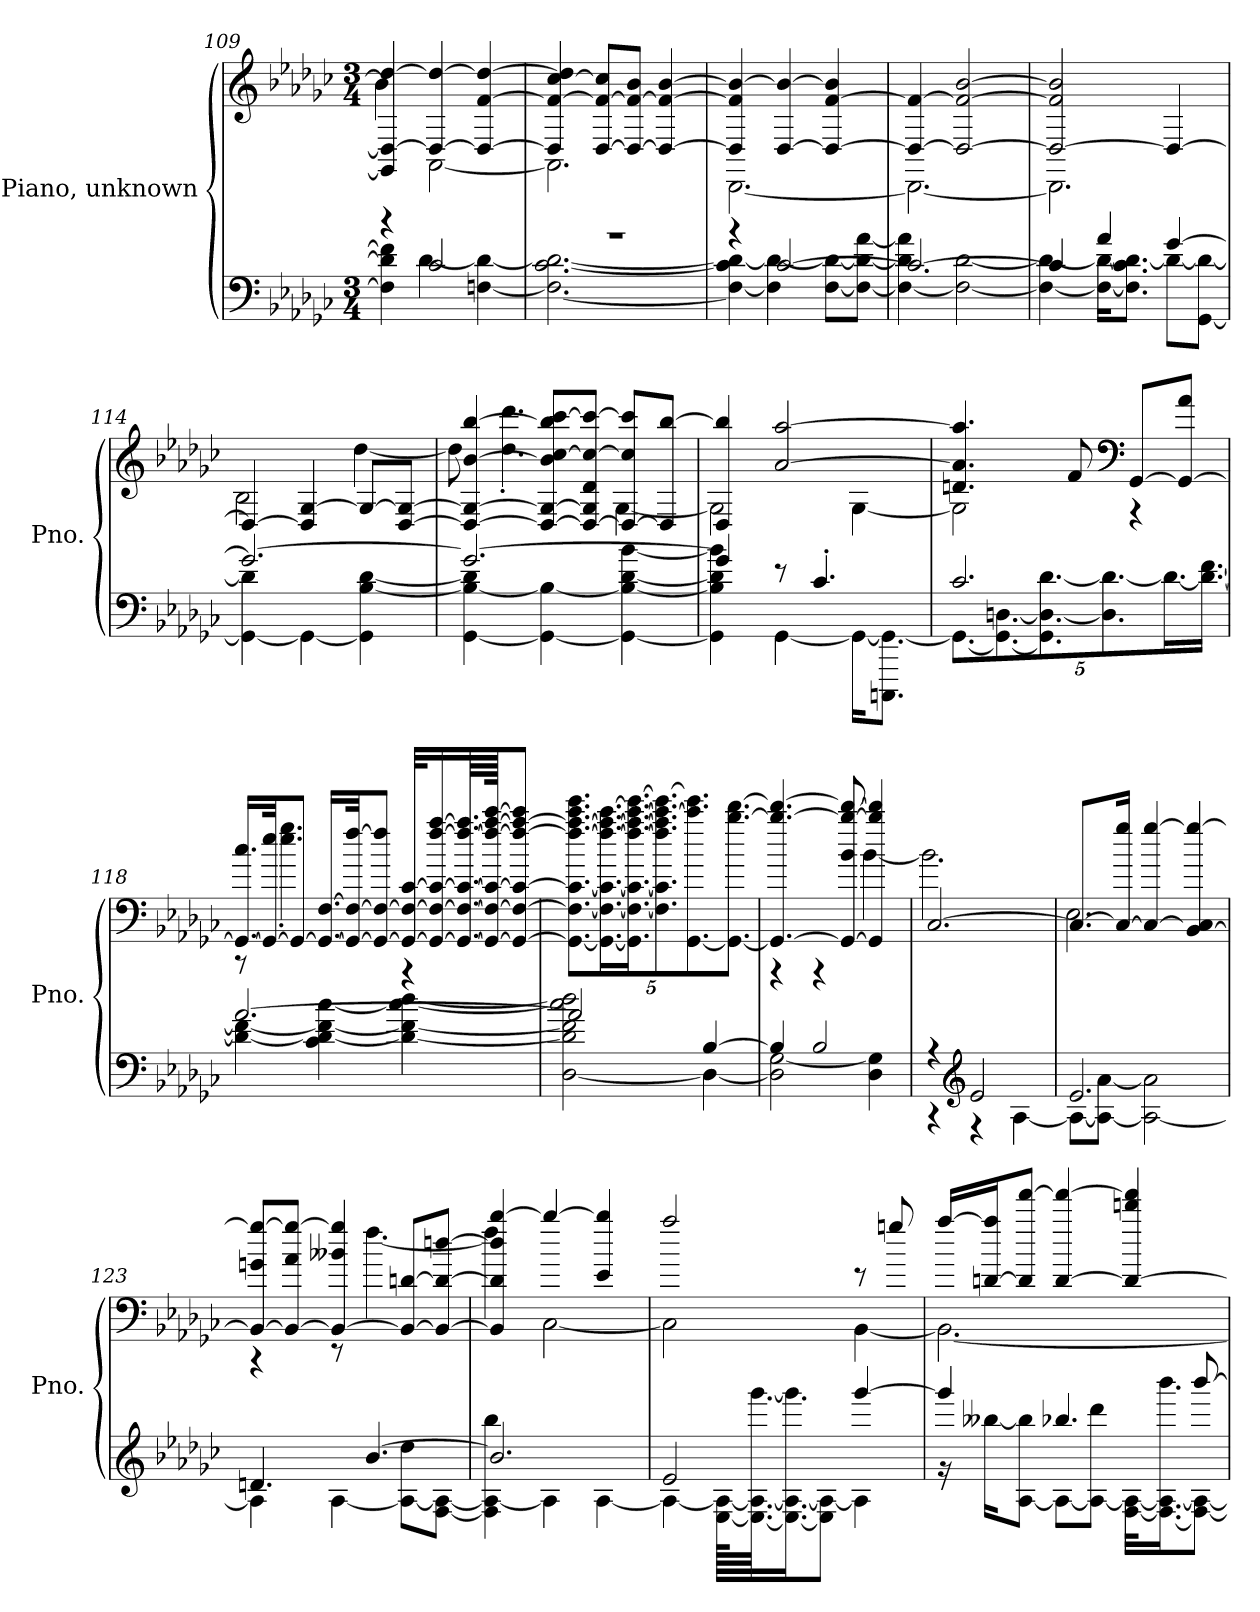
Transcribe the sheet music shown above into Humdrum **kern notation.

**kern	**kern
*part1	*part1
*staff2	*staff1
*I"Piano, unknown	*
*I'Pno.	*
*clefF4	*clefG2
*k[b-e-a-d-g-c-]	*k[b-e-a-d-g-c-]
*M3/4	*M3/4
=109	=109
*^	*^
4r	4F-\] 4d-\] 4f-\]	4GG/] 4D-/_ [4dd-/	4b-\]
2c-/	[4d-\	4D-/_ 4dd-/_	[2AA-\
.	[4Fn\ 4d-\_	4D-/_ [4f/ 4dd-/_	.
!!LO:PB:g=z	!!
=110	=110	=110	=110
2.r	2.F\_ [2.c-\ 2.d-\_	4D-/] 4f/_ [4cc-/ 4dd-/]	2.AA-\]
.	.	[8D-/ 8f/_ 8cc-/]L	.
.	.	8D-/_ 8f/_ 8b-/J	.
.	.	4D-/_ 4f/_ [4b-/	.
=111	=111	=111	=111
4r	4F\_ 4c-\] 4d-\_	4D-/] 4f/] 4b-/_	[2.DD-\
[2c-/	4F\] 4d-\_	[4D-/ 4b-/_	.
.	[8F\ 8d-\_L	4D-/_ [4f/ 4b-/]	.
.	8F\_ 8d-\_ [8a-\J	.	.
=112	=112	=112	=112
2.c-/_	4F\_ 4d-\] 4a-\]	4D-/_ 4f/_	2.DD-\_
.	2F\_ [2d-\	2D-/_ 2f/_ [2b-/	.
=113	=113	=113	=113
4c-/]	4F\_ 4d-\_	2D-/_ 2f/] 2b-/]	2.DD-\]
4a-/	16F\_ 16d-\_KL	.	.
.	8.F\] 8.c-\ 8.d-\_J	.	.
[4g-/	8d-\L_	4D-/_	.
.	[8GG-\ 8d-\_J	.	.
=114	=114	=114	=114
2.g-/_	4GG-\_ 4d-\]	4D-/_	2B-\
.	4GG-\_	4D-/] [4G-/	.
.	4GG-\] [4B-\ [4d-\	8G-/L_	[4dd-\
.	.	[8D-/ 8G-/_J	.
!!LO:LB:g=z	!!
=115	=115	=115	=115
2.g-/_	[4GG-\ 4B-\_ 4d-\]	4D-/_ 4G-/_ [4b-/ [4bb-/	8dd-\]
.	.	.	4.dd-\' 4.ddd-\'
.	4GG-\_ 4B-\_	8D-/_ 8G-/_ 8b-/] [8cc-/ 8bb-/] [8ccc-/L	.
.	.	8D-/_ 8G-/] 8d-/ 8cc-/_ 8ccc-/_J	.
.	4GG-\_ 4B-\_ [4d-\ [4b-\	8D-/_ 8cc-/] 8ccc-/]L	[4G-\
.	.	8D-/] [8bb-/J	.
=116	=116	=116	=116
4g-/]	4GG-\] 4B-\] 4d-\] 4b-\]	4D-/ 4bb-/]	2G-\]
8r	[4GG-\	[2a-/ [2aa-/	.
4.c-'/	.	.	.
.	16GG-\KL_	.	[4G-\
.	8.CCCn\ 8.GG-\_J	.	.
=117	=117	=117	=117
*	*Xbrackettup	*	*
2.c-/	10.GG-\L_	4.dn/ 4.a-/] 4.aa-/]	2G-\]
.	10.GG-\_ [10.Dn\	.	.
.	10.GG-\] 10.D\_ [10.d-\	.	.
.	.	8f/	.
.	10.D\] 10.d-\_	.	.
*	*	*clefF4	*
.	.	[8GG-/L	4r
.	20.d-\L_	.	.
.	.	8GG-/_ 8a-/J	.
.	20.d-\_ [20.f\JJ	.	.
!!LO:LB:g=z	!!
=118	=118	=118	=118
[2.a-/	4d-\_ 4f\_	16.GG-/_ 16.cc-/LL	8r
.	.	32GG-/_ 32ee-/JK	.
.	.	8GG-/J_	4.ee-\' 4.gg-\'
.	4c-\ 4d-\_ 4f\_ [4cc-\	16.GG-/_ [16.F/LL	.
.	.	32GG-/_ 32F/_ [32ff/JK	.
.	.	8GG-/_ 8F/_ 8ff/]J	.
.	4d-\_ 4f\_ 4cc-\_ [4dd-\	32GG-/_ 32F/_ [32c-/KLL	4r
.	.	16GG-/_ 16F/_ 16c-/_ [16ff/ [16aa-/	.
.	.	64.GG-/_ 64.F/_ 64.c-/_ 64.ff/_ 64.aa-/]LL	.
.	.	128GG-/_ 128F/_ 128c-/_ 128ff/_ [128aa-/ [128ccc-/JJJK	.
.	.	8GG-/_ 8F/_ 8c-/_ 8ff/_ 8aa-/_ 8ccc-/]J	.
*	*	*v	*v
=119	=119	=119
*	*	*Xbrackettup
2a-/]	[2D-\ 2d-\] 2f\] 2cc-\] 2dd-\]	10.GG-\_ 10.F\_ 10.c-\_ 10.ff\_ 10.aa-\_ 10.ccc-\ 10.eee-\L
.	.	20.GG-\_ 20.F\_ 20.c-\_ 20.ff\_ 20.aa-\_ [20.ccc-\L
.	.	20.GG-\] 20.F\_ 20.c-\_ 20.ff\_ 20.aa-\_ 20.ccc-\_ [20.eee-\J
.	.	10.F\] 10.c-\] 10.ff\] 10.aa-\] 10.ccc-\_ 10.eee-\_
.	.	[10.GG-\ 10.ccc-\] 10.eee-\]
[4B-/	4D-\_	.
.	.	10.GG-\_ [10.bb-\ [10.ddd-\J
=120	=120	=120
*	*	*^
4B-/]	2D-\] [2G-\	4.GG-/_ 4.bb-/_ 4.ddd-/_	4r
2B-/	.	.	4r
.	.	8GG-/_ 8b-/ 8bb-/_ 8ddd-/_	.
.	4D-\ 4G-\]	4GG-/] 4bb-/] 4ddd-/]	[4b-\
!!LO:LB:g=z	!!
=121	=121	=121	=121
4r	4r	[2.C-/	2.b-\]
*clefG2	*	*	*
2e-/	4r	.	.
.	[4A-\	.	.
=122	=122	=122	=122
2.e-/	8A-\L_	8.C-/L_	2.E-\
.	8A-\_ [8a-\J	.	.
.	.	16C-/_ 16gg-/Jk	.
.	2A-\_ 2a-\]	4C-/_ [4gg-/	.
.	.	[4BB-/ 4C-/] 4gg-/_	.
=123	=123	=123	=123
4.dn/	4A-\]	8BB-/_ 8gn/ 8gg-/_L	4r
.	.	8BB-/_ 8a-/ 8gg-/_J	.
.	[4A-\	4BB-/_ 4b--X/ 4gg-/]	8r
[4.b-/	.	.	[4.ff\
.	8A-\_ 8dd-\L	8BB-/_ [8dn/L	.
.	[8F\ 8A-\_J	8BB-/_ 8d/_ [8ddn/J	.
=124	=124	=124	=124
2.b-/]	4F\] 4A-\_ 4bb-\	4BB-/] 4d/] 4dd/] [4bb-/	4ff\]
.	4A-\]	4bb-/_	[2C-\
.	[4A-\	4e-/ 4bb-/]	.
!!LO:LB:g=z	!!
=125	=125	=125	=125
2e-/	4A-\_	2aa-/	2C-\]
.	[128E-\ 128A-\_KLLLL	.	.
.	64.E-\_ 64.A-\_ [64.ggg-\JJ	.	.
.	16.E-\_ 16.A-\_ 16.ggg-\]J	.	.
.	8E-\] 8A-\_J	.	.
[4ggg-/	4A-\]	8r	[4BB-\
.	.	8ggn/	.
=126	=126	=126	=126
4ggg-/]	16r	[16aa-/LL	2.BB-\_
.	[16bb--X\KL	[16dn/ 16aa-/]J	.
.	[8A-\ 8bb--\]J	8d/] [8fff/J	.
4.bb-X/	8A-\L_	[4d/ 4fff/_	.
.	8A-\_ 8ddd-\J	.	.
.	[32F\ 32A-\_KLL	4d/_ 4dddn/ 4fff/]	.
.	16.F\_ 16.A-\_ 16.bbb-\J	.	.
[8bbb-/	8F\_ 8A-\_J	.	.
*v	*v	*	*
*	*v	*v
=	=
*-	*-
